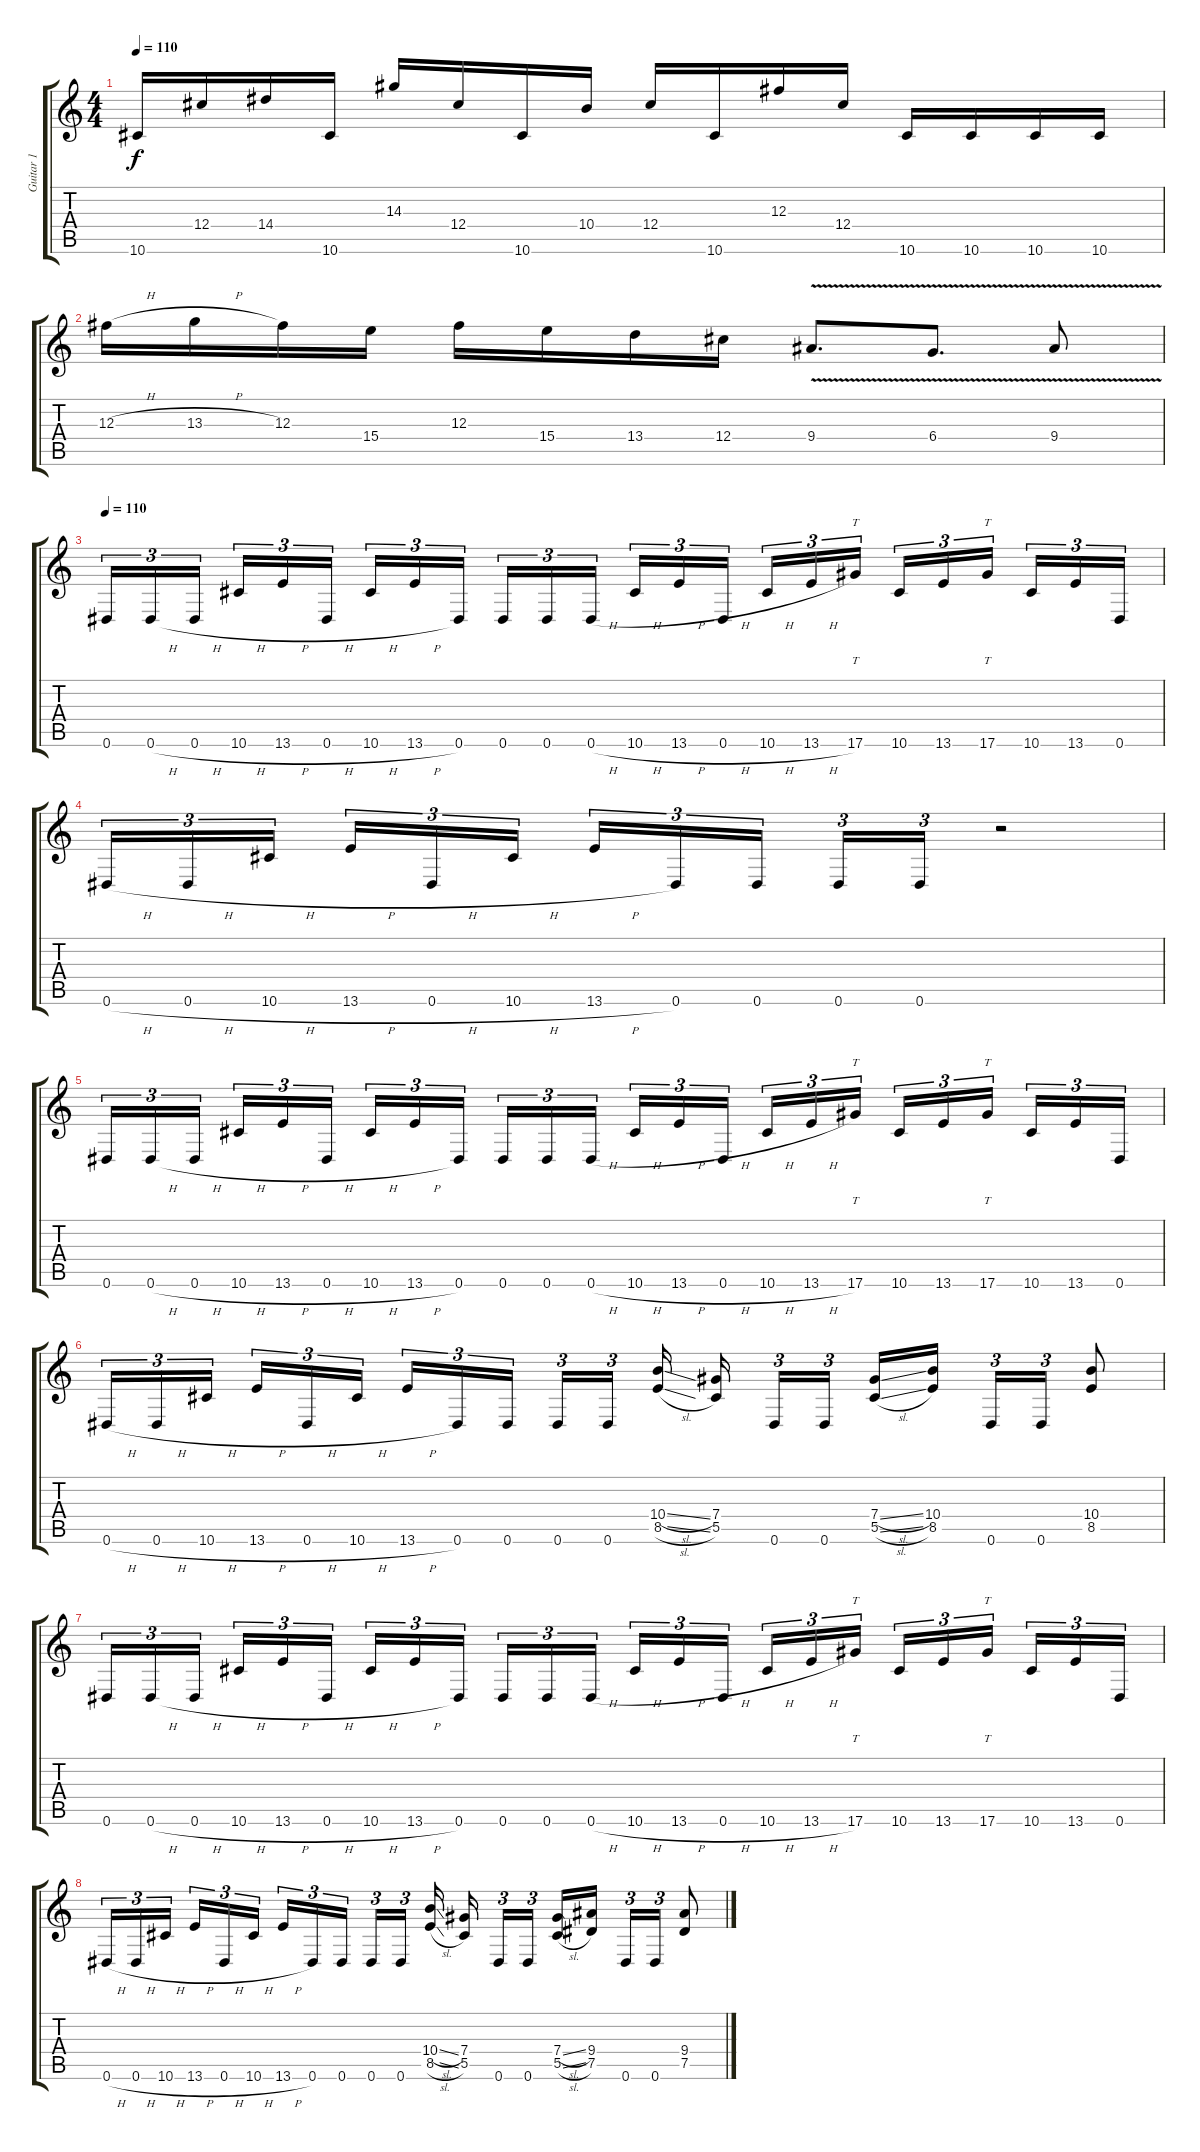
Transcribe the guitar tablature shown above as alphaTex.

\track ("Guitar 1" "Guitar 1") {instrument distortionguitar}
\staff {score tabs}
\tuning (Eb4 Bb3 Gb3 Db3 Ab2 Eb2) {hide}
\ts (4 4)
\tempo 110
\clef g2
\ks c
10.6.16{dy f} 12.4.16 14.4.16 10.6.16 14.3.16 12.4.16 10.6.16 10.4.16 12.4.16 10.6.16 12.3.16 12.4.16 10.6.16 10.6.16 10.6.16 10.6.16 |
12.3{h}.16 13.3{h}.16 12.3.16 15.4.16 12.3.16 15.4.16 13.4.16 12.4.16 9.4{v}.8{d} 6.4{v}.8{d} 9.4{v}.8 |
\tempo 110
0.6.16{tu (3 2)} 0.6{h}.16{tu (3 2)} 0.6{h}.16{tu (3 2) beam splitsecondary} 10.6{h}.16{tu (3 2)} 13.6{h}.16{tu (3 2)} 0.6{h}.16{tu (3 2)} 10.6{h}.16{tu (3 2)} 13.6{h}.16{tu (3 2)} 0.6.16{tu (3 2) beam splitsecondary} 0.6.16{tu (3 2)} 0.6.16{tu (3 2)} 0.6{h}.16{tu (3 2)} 10.6{h}.16{tu (3 2)} 13.6{h}.16{tu (3 2)} 0.6{h}.16{tu (3 2) beam splitsecondary} 10.6{h}.16{tu (3 2)} 13.6{h}.16{tu (3 2)} 17.6.16{tt tu (3 2)} 10.6.16{tu (3 2)} 13.6.16{tu (3 2)} 17.6.16{tt tu (3 2) beam splitsecondary} 10.6.16{tu (3 2)} 13.6.16{tu (3 2)} 0.6.16{tu (3 2)} |
0.6{h}.16{tu (3 2)} 0.6{h}.16{tu (3 2)} 10.6{h}.16{tu (3 2) beam splitsecondary} 13.6{h}.16{tu (3 2)} 0.6{h}.16{tu (3 2)} 10.6{h}.16{tu (3 2)} 13.6{h}.16{tu (3 2)} 0.6.16{tu (3 2)} 0.6.16{tu (3 2) beam splitsecondary} 0.6.16{tu (3 2)} 0.6.16{tu (3 2)} r.2 |
0.6.16{tu (3 2)} 0.6{h}.16{tu (3 2)} 0.6{h}.16{tu (3 2) beam splitsecondary} 10.6{h}.16{tu (3 2)} 13.6{h}.16{tu (3 2)} 0.6{h}.16{tu (3 2)} 10.6{h}.16{tu (3 2)} 13.6{h}.16{tu (3 2)} 0.6.16{tu (3 2) beam splitsecondary} 0.6.16{tu (3 2)} 0.6.16{tu (3 2)} 0.6{h}.16{tu (3 2)} 10.6{h}.16{tu (3 2)} 13.6{h}.16{tu (3 2)} 0.6{h}.16{tu (3 2) beam splitsecondary} 10.6{h}.16{tu (3 2)} 13.6{h}.16{tu (3 2)} 17.6.16{tt tu (3 2)} 10.6.16{tu (3 2)} 13.6.16{tu (3 2)} 17.6.16{tt tu (3 2) beam splitsecondary} 10.6.16{tu (3 2)} 13.6.16{tu (3 2)} 0.6.16{tu (3 2)} |
0.6{h}.16{tu (3 2)} 0.6{h}.16{tu (3 2)} 10.6{h}.16{tu (3 2) beam splitsecondary} 13.6{h}.16{tu (3 2)} 0.6{h}.16{tu (3 2)} 10.6{h}.16{tu (3 2)} 13.6{h}.16{tu (3 2)} 0.6.16{tu (3 2)} 0.6.16{tu (3 2) beam splitsecondary} 0.6.16{tu (3 2)} 0.6.16{tu (3 2) beam splitsecondary} (10.4{sl} 8.5{sl}).16 (7.4 5.5).16{beam splitsecondary} 0.6.16{tu (3 2)} 0.6.16{tu (3 2) beam splitsecondary} (7.4{sl} 5.5{sl}).16 (10.4 8.5).16 0.6.16{tu (3 2)} 0.6.16{tu (3 2)} (10.4 8.5).8 |
0.6.16{tu (3 2)} 0.6{h}.16{tu (3 2)} 0.6{h}.16{tu (3 2) beam splitsecondary} 10.6{h}.16{tu (3 2)} 13.6{h}.16{tu (3 2)} 0.6{h}.16{tu (3 2)} 10.6{h}.16{tu (3 2)} 13.6{h}.16{tu (3 2)} 0.6.16{tu (3 2) beam splitsecondary} 0.6.16{tu (3 2)} 0.6.16{tu (3 2)} 0.6{h}.16{tu (3 2)} 10.6{h}.16{tu (3 2)} 13.6{h}.16{tu (3 2)} 0.6{h}.16{tu (3 2) beam splitsecondary} 10.6{h}.16{tu (3 2)} 13.6{h}.16{tu (3 2)} 17.6.16{tt tu (3 2)} 10.6.16{tu (3 2)} 13.6.16{tu (3 2)} 17.6.16{tt tu (3 2) beam splitsecondary} 10.6.16{tu (3 2)} 13.6.16{tu (3 2)} 0.6.16{tu (3 2)} |
0.6{h}.16{tu (3 2)} 0.6{h}.16{tu (3 2)} 10.6{h}.16{tu (3 2) beam splitsecondary} 13.6{h}.16{tu (3 2)} 0.6{h}.16{tu (3 2)} 10.6{h}.16{tu (3 2)} 13.6{h}.16{tu (3 2)} 0.6.16{tu (3 2)} 0.6.16{tu (3 2) beam splitsecondary} 0.6.16{tu (3 2)} 0.6.16{tu (3 2) beam splitsecondary} (10.4{sl} 8.5{sl}).16 (7.4 5.5).16{beam splitsecondary} 0.6.16{tu (3 2)} 0.6.16{tu (3 2) beam splitsecondary} (7.4{sl} 5.5{sl}).16 (9.4 7.5).16 0.6.16{tu (3 2)} 0.6.16{tu (3 2)} (9.4 7.5).8
